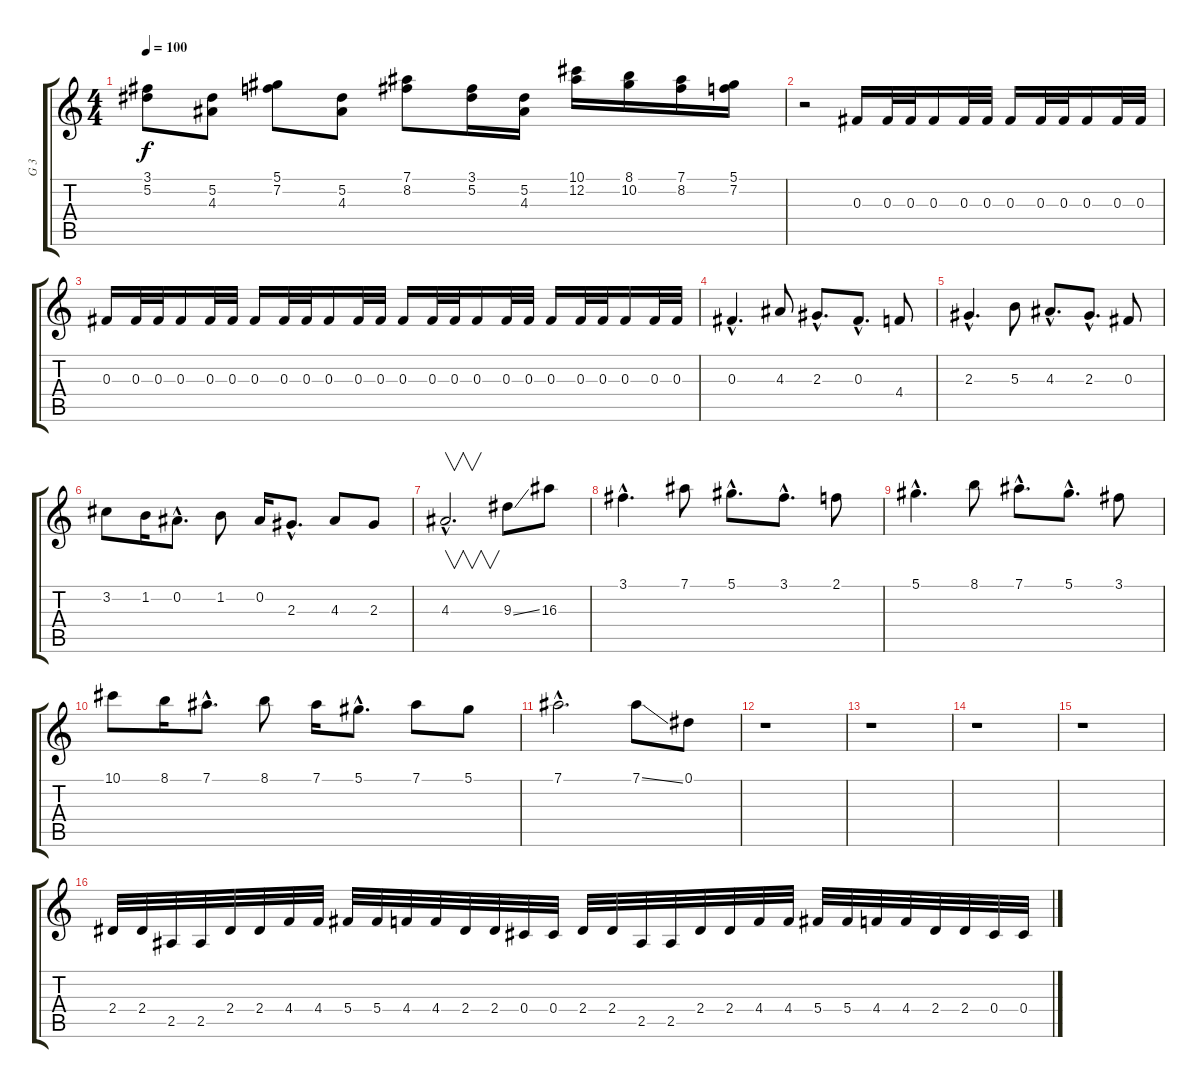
\track ("G 3" "G 3") {instrument distortionguitar}
\staff {score tabs}
\tuning (Eb4 Bb3 Gb3 Db3 Ab2 Eb2) {hide}
\ts (4 4)
\tempo 100
\clef g2
\ks c
(3.1 5.2).8{dy f} (5.2 4.3).8 (5.1 7.2).8 (5.2 4.3).8 (7.1 8.2).8 (3.1 5.2).16 (5.2 4.3).16 (10.1 12.2).16 (8.1 10.2).16 (7.1 8.2).16 (5.1 7.2).16 |
r.2 0.3.16 0.3.32 0.3.32 0.3.16 0.3.32 0.3.32 0.3.16 0.3.32 0.3.32 0.3.16 0.3.32 0.3.32 |
0.3.16 0.3.32 0.3.32 0.3.16 0.3.32 0.3.32 0.3.16 0.3.32 0.3.32 0.3.16 0.3.32 0.3.32 0.3.16 0.3.32 0.3.32 0.3.16 0.3.32 0.3.32 0.3.16 0.3.32 0.3.32 0.3.16 0.3.32 0.3.32 |
0.3{hac}.4{d instrument distortionguitar} 4.3.8 2.3{hac}.8{d} 0.3{hac}.8{d} 4.4.8 |
2.3{hac}.4{d} 5.3.8 4.3{hac}.8{d} 2.3{hac}.8{d} 0.3.8 |
3.2.8 1.2.16 0.2{hac}.8{d} 1.2.8 0.2.16 2.3{hac}.8{d} 4.3.8 2.3.8 |
4.3{hac}.2{v d} 9.3{ss}.8 16.3.8 |
3.1{hac}.4{d} 7.1.8 5.1{hac}.8{d} 3.1{hac}.8{d} 2.1.8 |
5.1{hac}.4{d} 8.1.8 7.1{hac}.8{d} 5.1{hac}.8{d} 3.1.8 |
10.1.8 8.1.16 7.1{hac}.8{d} 8.1.8 7.1.16 5.1{hac}.8{d} 7.1.8 5.1.8 |
7.1{hac}.2{d} 7.1{ss}.8 0.1.8 |
r.1 |
r.1 |
r.1 |
r.1 |
2.4.32 2.4.32 2.5.32 2.5.32 2.4.32 2.4.32 4.4.32 4.4.32 5.4.32 5.4.32 4.4.32 4.4.32 2.4.32 2.4.32 0.4.32 0.4.32 2.4.32 2.4.32 2.5.32 2.5.32 2.4.32 2.4.32 4.4.32 4.4.32 5.4.32 5.4.32 4.4.32 4.4.32 2.4.32 2.4.32 0.4.32 0.4.32
